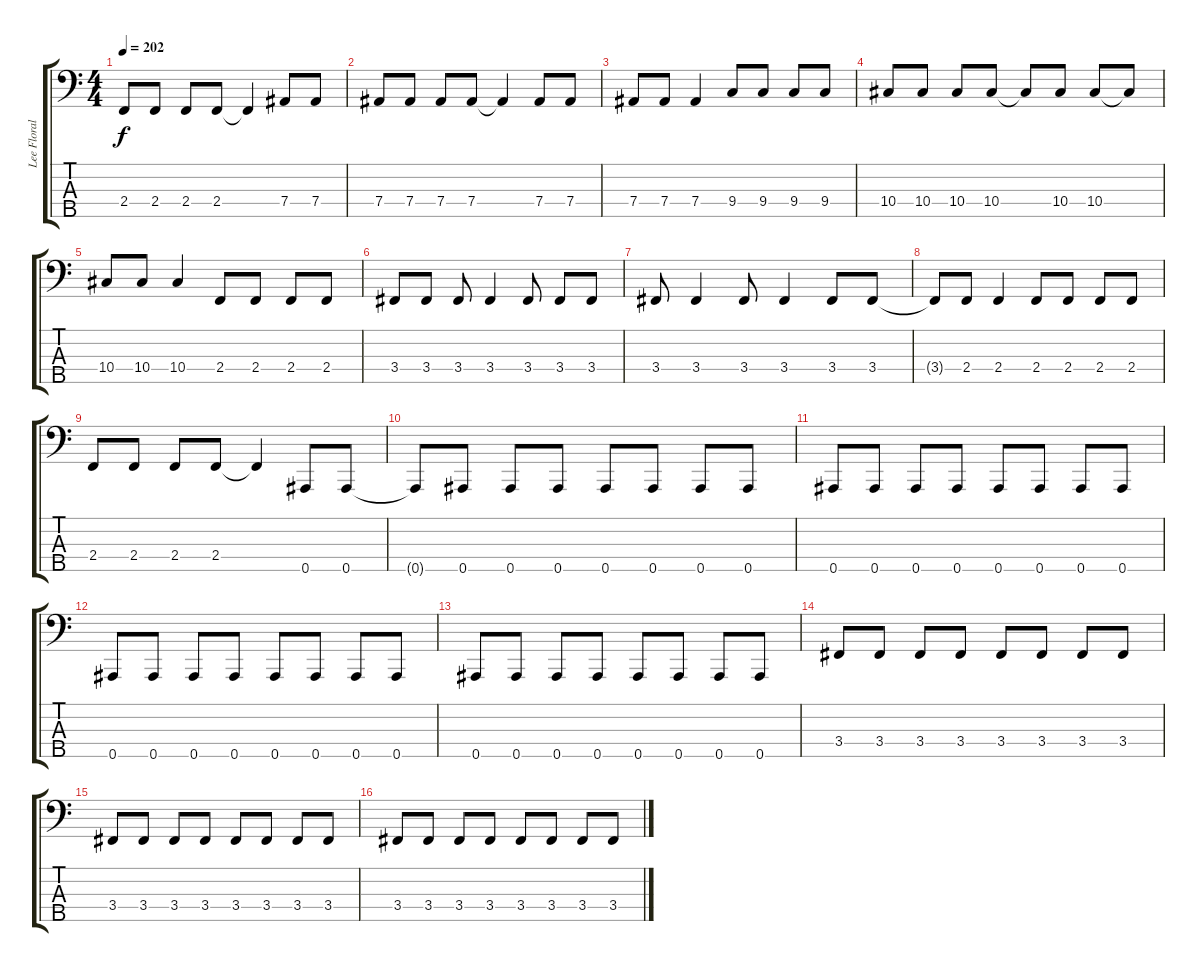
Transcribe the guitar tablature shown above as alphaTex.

\track ("Lee Floral" "Lee Floral") {instrument electricbassfinger}
\staff {score tabs}
\tuning (Gb2 Db2 Ab1 Eb1 Bb0) {hide}
\ts (4 4)
\tempo 202
\clef f4
\ks c
2.4.8{dy f} 2.4.8 2.4.8 2.4.8 2.4{t}.4 7.4.8 7.4.8 |
7.4.8 7.4.8 7.4.8 7.4.8 7.4{t}.4 7.4.8 7.4.8 |
7.4.8 7.4.8 7.4.4 9.4.8 9.4.8 9.4.8 9.4.8 |
10.4.8 10.4.8 10.4.8 10.4.8 10.4{t}.8 10.4.8 10.4.8 10.4{t}.8 |
10.4.8 10.4.8 10.4.4 2.4.8 2.4.8 2.4.8 2.4.8 |
3.4.8 3.4.8 3.4.8 3.4.4 3.4.8 3.4.8 3.4.8 |
3.4.8 3.4.4 3.4.8 3.4.4 3.4.8 3.4.8 |
3.4{t}.8 2.4.8 2.4.4 2.4.8 2.4.8 2.4.8 2.4.8 |
2.4.8 2.4.8 2.4.8 2.4.8 2.4{t}.4 0.5.8 0.5.8 |
0.5{t}.8 0.5.8 0.5.8 0.5.8 0.5.8 0.5.8 0.5.8 0.5.8 |
0.5.8 0.5.8 0.5.8 0.5.8 0.5.8 0.5.8 0.5.8 0.5.8 |
0.5.8 0.5.8 0.5.8 0.5.8 0.5.8 0.5.8 0.5.8 0.5.8 |
0.5.8 0.5.8 0.5.8 0.5.8 0.5.8 0.5.8 0.5.8 0.5.8 |
3.4.8 3.4.8 3.4.8 3.4.8 3.4.8 3.4.8 3.4.8 3.4.8 |
3.4.8 3.4.8 3.4.8 3.4.8 3.4.8 3.4.8 3.4.8 3.4.8 |
3.4.8 3.4.8 3.4.8 3.4.8 3.4.8 3.4.8 3.4.8 3.4.8
